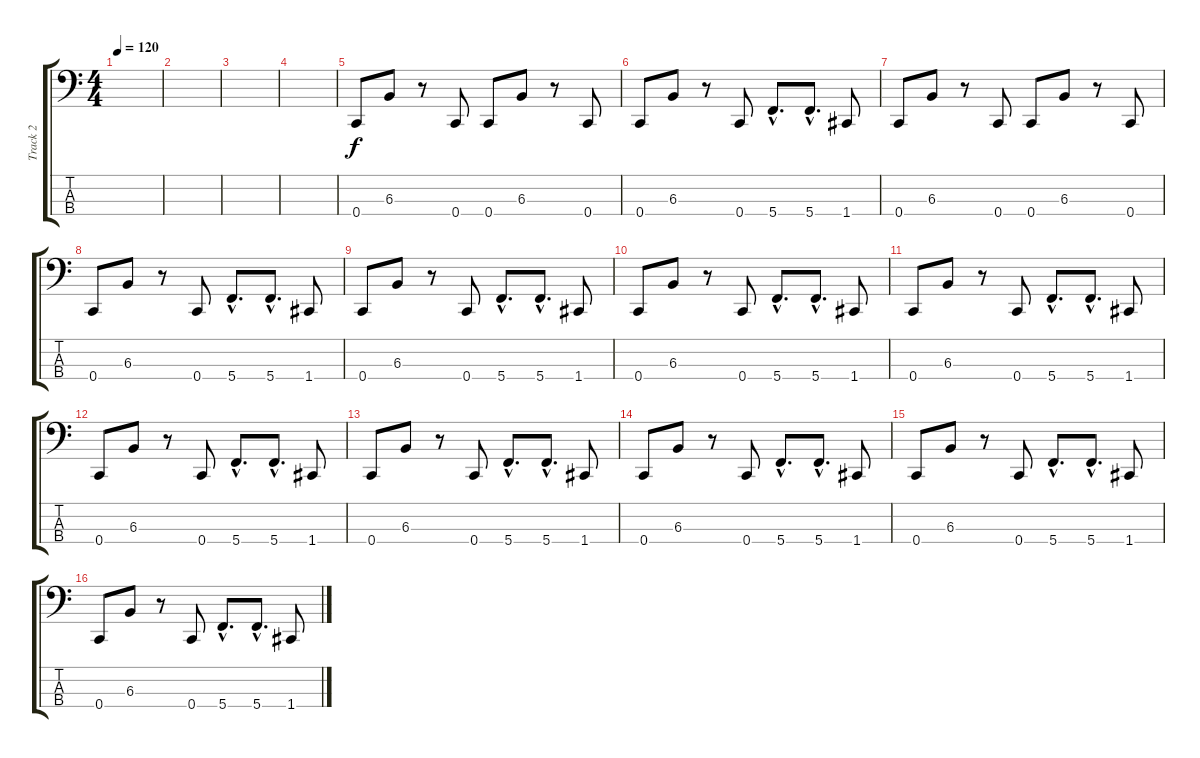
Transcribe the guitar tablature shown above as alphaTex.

\track ("Track 2" "Track 2") {instrument slapbass2}
\staff {score tabs}
\tuning (Eb2 Bb1 F1 C1) {hide}
\ts (4 4)
\tempo 120
\clef f4
\ks c
|
|
|
|
0.4.8 6.3.8 r.8 0.4.8 0.4.8 6.3.8 r.8 0.4.8 |
0.4.8 6.3.8 r.8 0.4.8 5.4{hac}.8{d} 5.4{hac}.8{d} 1.4.8 |
0.4.8 6.3.8 r.8 0.4.8 0.4.8 6.3.8 r.8 0.4.8 |
0.4.8 6.3.8 r.8 0.4.8 5.4{hac}.8{d} 5.4{hac}.8{d} 1.4.8 |
0.4.8{instrument electricbassfinger} 6.3.8 r.8 0.4.8 5.4{hac}.8{d} 5.4{hac}.8{d} 1.4.8 |
0.4.8 6.3.8 r.8 0.4.8 5.4{hac}.8{d} 5.4{hac}.8{d} 1.4.8 |
0.4.8 6.3.8 r.8 0.4.8 5.4{hac}.8{d} 5.4{hac}.8{d} 1.4.8 |
0.4.8 6.3.8 r.8 0.4.8 5.4{hac}.8{d} 5.4{hac}.8{d} 1.4.8 |
0.4.8 6.3.8 r.8 0.4.8 5.4{hac}.8{d} 5.4{hac}.8{d} 1.4.8 |
0.4.8 6.3.8 r.8 0.4.8 5.4{hac}.8{d} 5.4{hac}.8{d} 1.4.8 |
0.4.8 6.3.8 r.8 0.4.8 5.4{hac}.8{d} 5.4{hac}.8{d} 1.4.8 |
0.4.8{volume 16} 6.3.8 r.8 0.4.8 5.4{hac}.8{d} 5.4{hac}.8{d} 1.4.8
